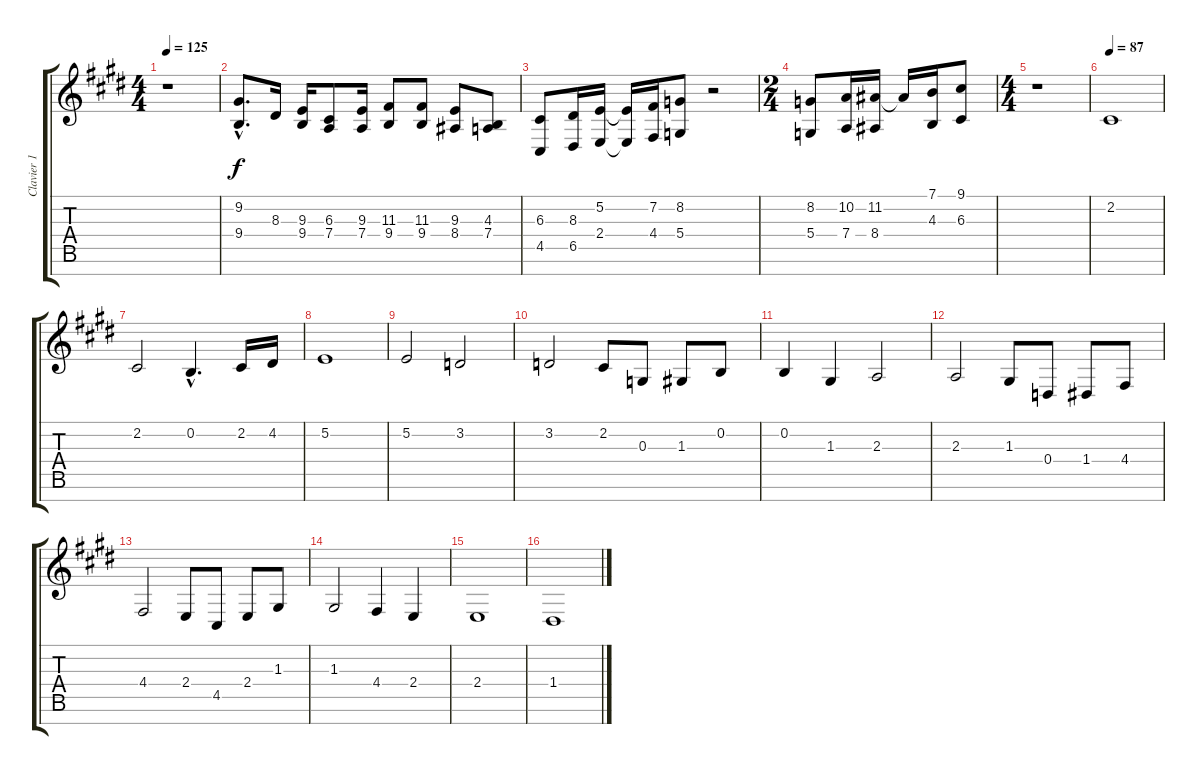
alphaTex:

\track ("Clavier 1" "Clavier 1") {instrument churchorgan}
\staff {score tabs}
\tuning (E4 B3 G3 D3 A2 E2 B1) {hide}
\ts (4 4)
\tempo 125
\clef g2
\ks e
r.1{dy f} |
(9.2{hac} 9.4{hac}).8{d} 8.3.16 (9.3 9.4).16 (6.3 7.4).8 (9.3 7.4).16 (11.3 9.4).8 (11.3 9.4).8 (9.3 8.4).8 (4.3 7.4).8 |
(6.3 4.5).8 (8.3 6.5).16 (5.2 2.4).16 (5.2{t} 2.4{t}).16 (7.2 4.4).16 (8.2 5.4).8 r.2 |
\ts (2 4)
(8.2 5.4).8 (10.2 7.4).16 (11.2 8.4).16 11.2{t}.16 (7.1 4.3).16 (9.1 6.3).8 |
\ts (4 4)
r.1 |
\tempo 87
2.2.1{instrument churchorgan} |
2.2.2 0.2{hac}.4{d} 2.2.16 4.2.16 |
5.2.1 |
5.2.2 3.2.2 |
3.2.2 2.2.8 0.3.8 1.3.8 0.2.8 |
0.2.4 1.3.4 2.3.2 |
2.3.2 1.3.8 0.4.8 1.4.8 4.4.8 |
4.4.2 2.4.8 4.5.8 2.4.8 1.3.8 |
1.3.2 4.4.4 2.4.4 |
2.4.1 |
1.4.1
